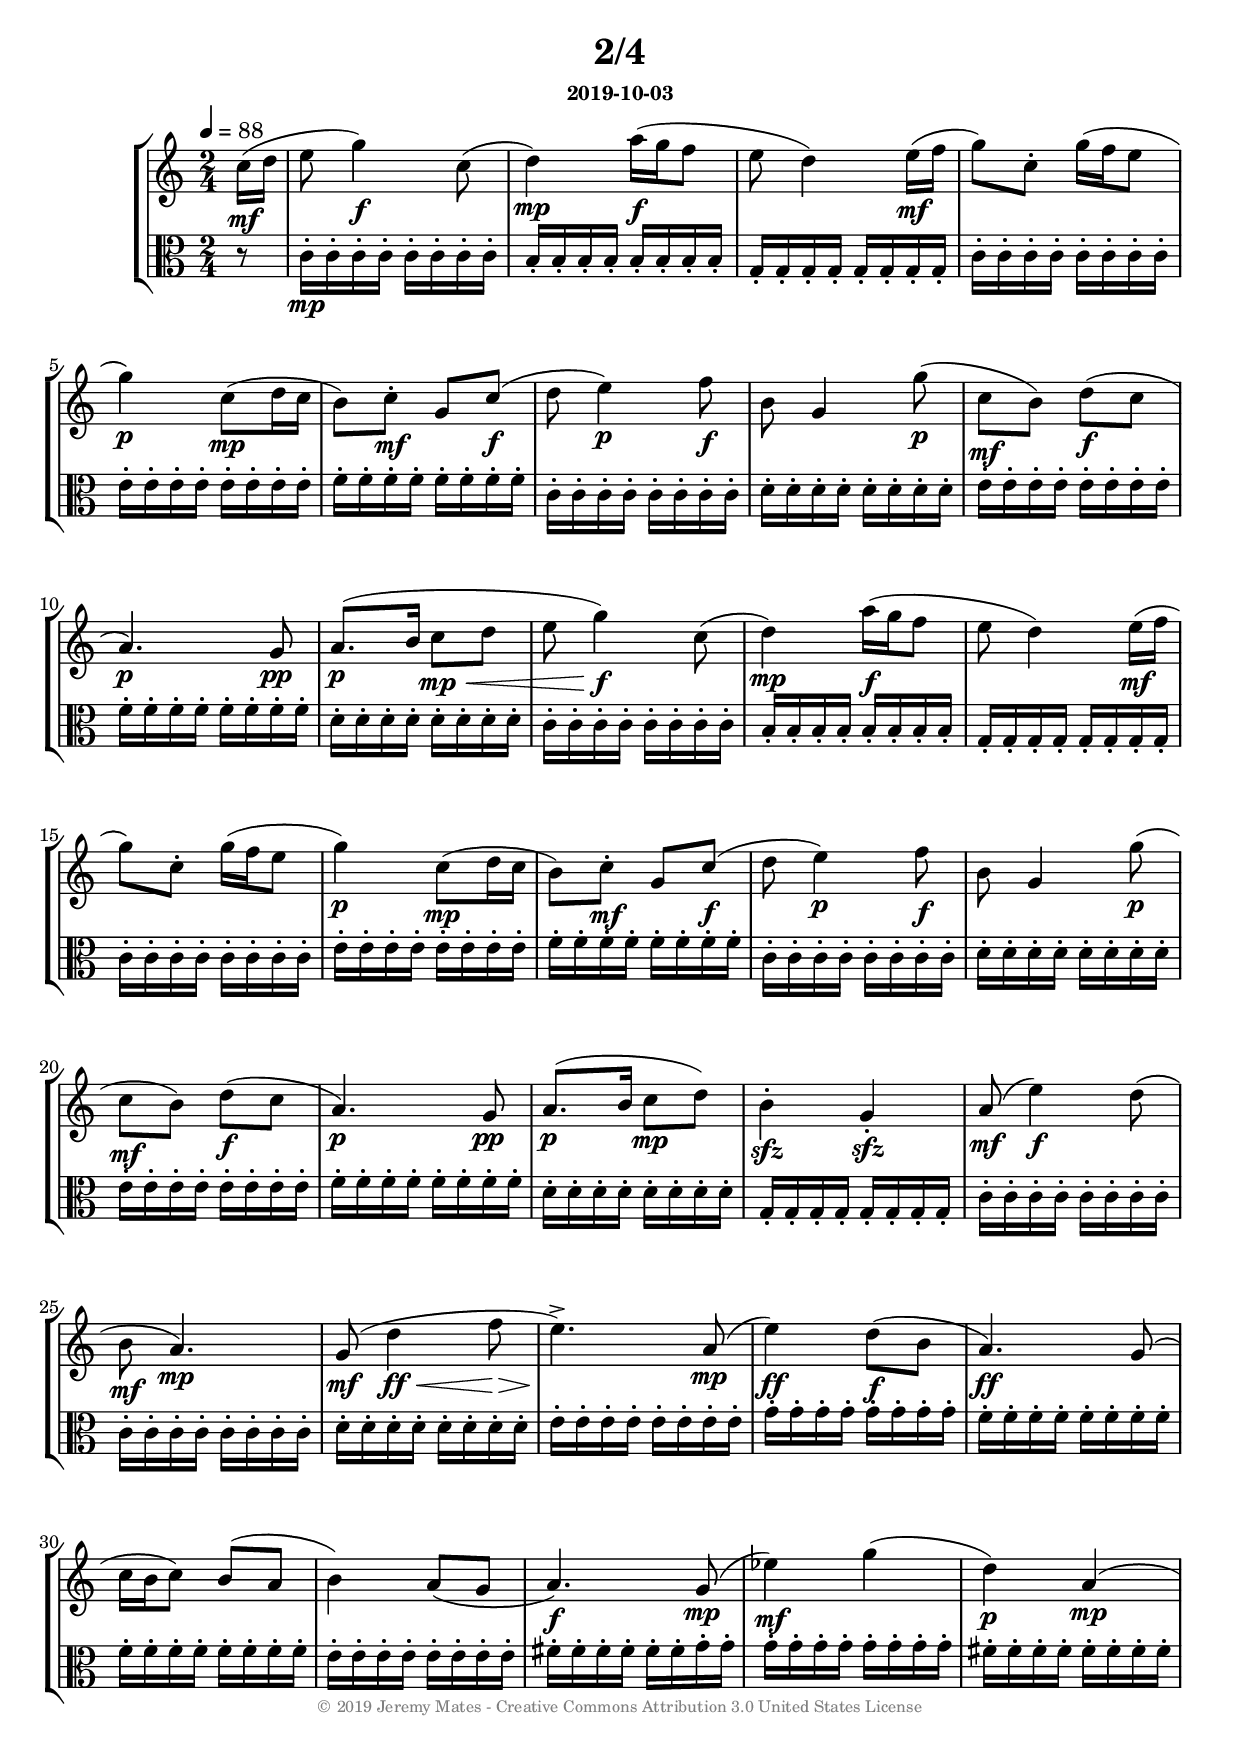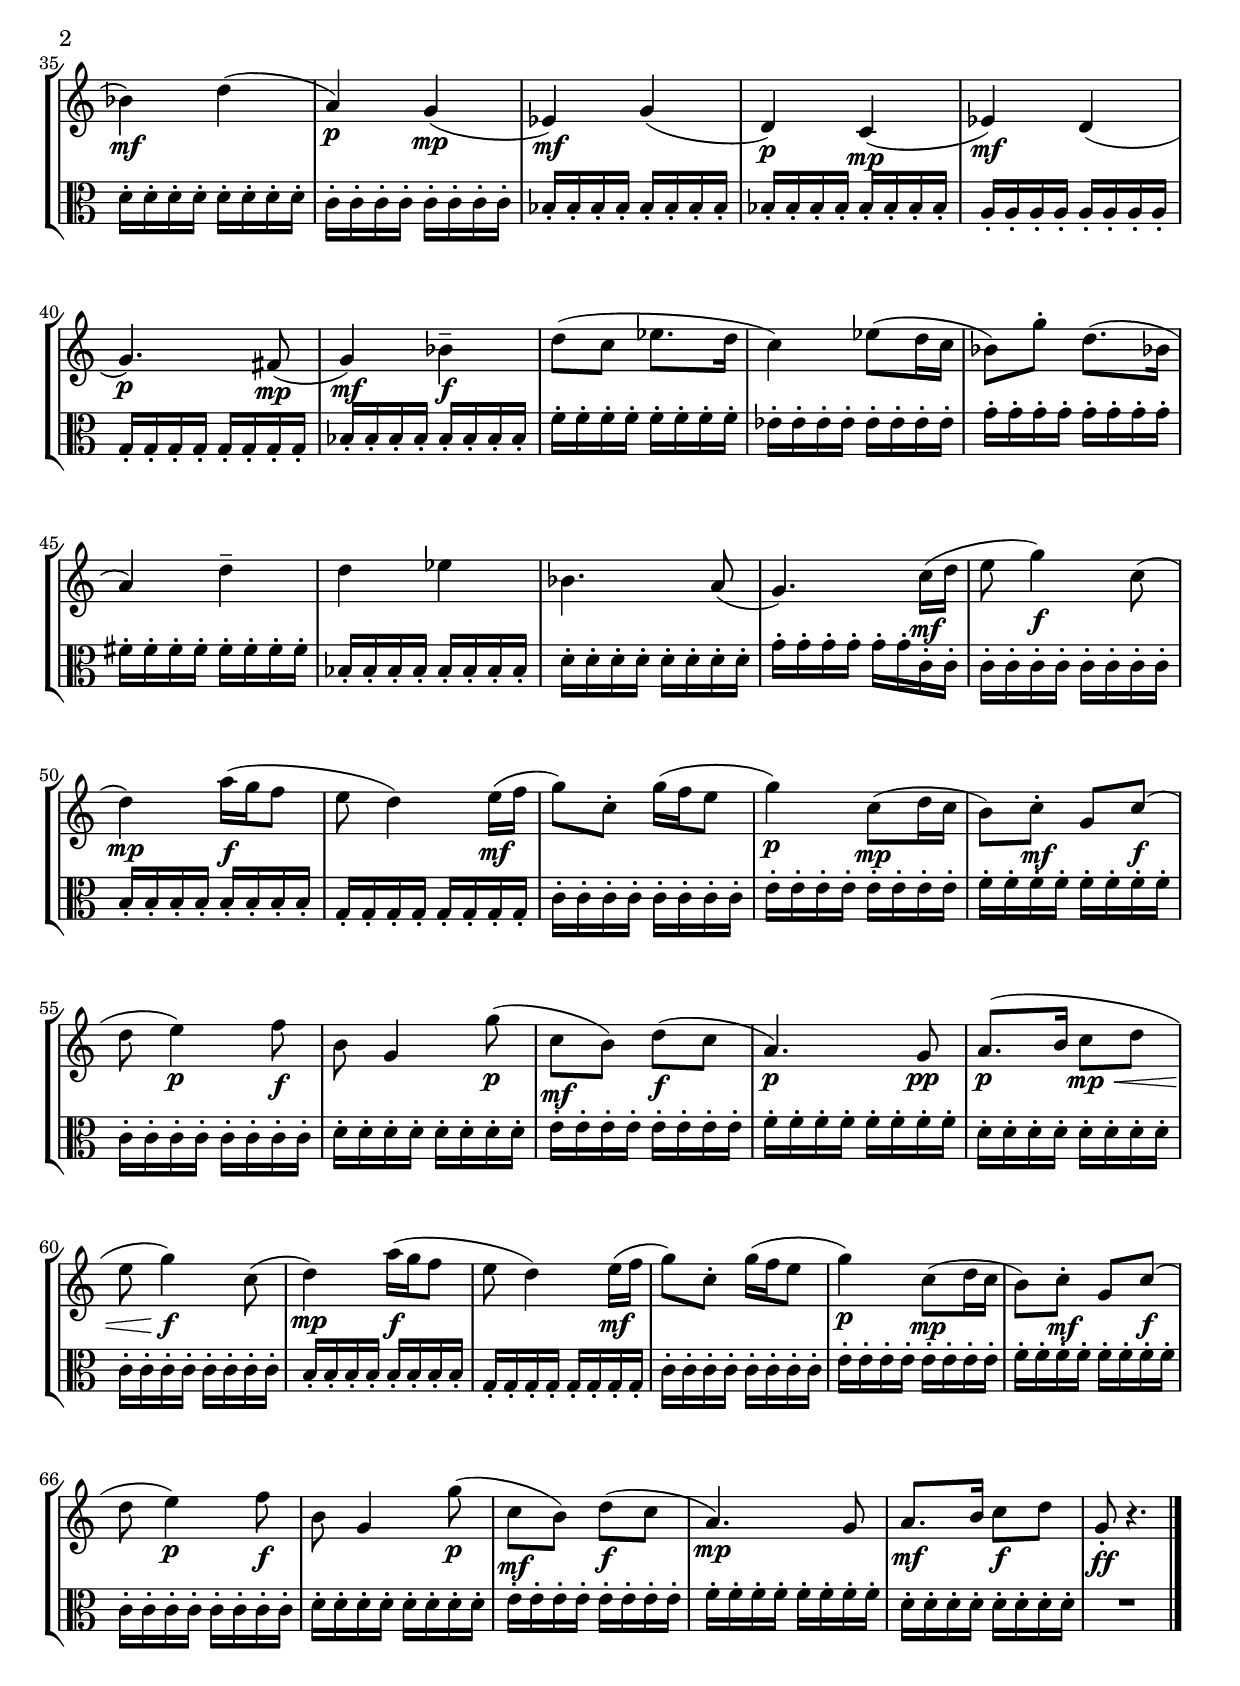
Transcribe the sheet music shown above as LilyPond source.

% LilyPond engraving system - http://www.lilypond.org/

\version "2.18.2"
\include "articulate.ly"

\header {
  title       = "2/4"
  subsubtitle = "2019-10-03"
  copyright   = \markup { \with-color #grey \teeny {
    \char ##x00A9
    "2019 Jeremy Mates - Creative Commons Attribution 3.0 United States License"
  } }
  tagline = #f
}

normtempo = { \tempo 4=88 }

keytempoetc = {
  \accidentalStyle "neo-modern"
  \time 2/4
  \normtempo
}

uppera = \relative c'' {
  \partial 8 c16(\mf d

  e8 g4\f) c,8(
  d4\mp) a'16(\f g f8
  e8 d4) e16(\mf f
  g8) c,-. g'16( f e8

  g4\p) c,8(\mp d16 c
  b8) c-.\mf g c(\f
  d8 e4)\p f8\f
  b,8 g4 g'8(\p

  c,8\mf b) d(\f c
  a4.)\p g8\pp
  a8.(\p b16 c8\mp\< d
  e8 g4\!\f) c,8(

  d4)\mp a'16(\f g f8
  e8 d4) e16(\mf f
  g8) c,-. g'16( f e8
  g4\p) c,8(\mp d16 c

  b8) c-.\mf g c(\f
  d8 e4)\p f8\f
  b,8 g4 g'8(\p
  c,8\mf b) d(\f c

  a4.)\p g8\pp
  a8.(\p b16 c8\mp d)
  b4-.\sfz g-.\sfz
  a8(\mf e'4)\f d8(

  b8\mf a4.)\mp
  g8(\mf d'4\ff\< f8\!\>
  e4.->\!) a,8(\mp
  e'4)\ff d8\f( b8

  a4.)\ff g8(
  c16 b c8) b( a
  b4) a8( g
  a4.)\f g8(\mp

  ees'4)\mf g(
  d4)\p a(\mp
  bes4)\mf d(
  a4)\p g(\mp

  ees4)\mf g(
  d4)\p c(\mp
  ees4)\mf d(
  g4.)\p fis8(\mp

  g4)\mf bes4--\f
  d8( c ees8. d16
  c4) ees8( d16 c
  bes8) g'-. d8.( bes16

  a4) d--
  d4 ees
  bes4. a8(
  g4.) c16(\mf d

  e8 g4\f) c,8(
  d4\mp) a'16(\f g f8
  e8 d4) e16(\mf f
  g8) c,-. g'16( f e8

  g4\p) c,8(\mp d16 c
  b8) c-.\mf g c(\f
  d8 e4)\p f8\f
  b,8 g4 g'8(\p

  c,8\mf b) d(\f c
  a4.)\p g8\pp
  a8.(\p b16 c8\mp\< d
  e8 g4\!\f) c,8(

  d4)\mp a'16(\f g f8
  e8 d4) e16(\mf f
  g8) c,-. g'16( f e8
  g4\p) c,8(\mp d16 c

  b8) c-.\mf g c(\f
  d8 e4)\p f8\f
  b,8 g4 g'8(\p
  c,8\mf b) d(\f c

  a4.)\mp g8
  a8.(\mf b16 c8\f d
  g,8-.\ff r4.
}

lowera = \relative c' {
  \clef alto
  \partial 8 r8

  c16-.\mp c-. c-. c-. c-. c-. c-. c-.
  b16-. b-. b-. b-. b-. b-. b-. b-.
  g16-. g-. g-. g-. g-. g-. g-. g-.
  c16-. c-. c-. c-. c-. c-. c-. c-.
 
  e16-. e-. e-. e-. e-. e-. e-. e-.
  f16-. f-. f-. f-. f-. f-. f-. f-.
  c16-. c-. c-. c-. c-. c-. c-. c-.
  d16-. d-. d-. d-. d-. d-. d-. d-.

  e16-. e-. e-. e-. e-. e-. e-. e-.
  f16-. f-. f-. f-. f-. f-. f-. f-.
  d16-. d-. d-. d-. d-. d-. d-. d-.
  c16-. c-. c-. c-. c-. c-. c-. c-.

  b16-. b-. b-. b-. b-. b-. b-. b-.
  g16-. g-. g-. g-. g-. g-. g-. g-.
  c16-. c-. c-. c-. c-. c-. c-. c-.
  e16-. e-. e-. e-. e-. e-. e-. e-.

  f16-. f-. f-. f-. f-. f-. f-. f-.
  c16-. c-. c-. c-. c-. c-. c-. c-.
  d16-. d-. d-. d-. d-. d-. d-. d-.
  e16-. e-. e-. e-. e-. e-. e-. e-.

  f16-. f-. f-. f-. f-. f-. f-. f-.
  d16-. d-. d-. d-. d-. d-. d-. d-.
  g,16-. g-. g-. g-. g-. g-. g-. g-.
  c16-. c-. c-. c-. c-. c-. c-. c-.

  c16-. c-. c-. c-. c-. c-. c-. c-.
  d16-. d-. d-. d-. d-. d-. d-. d-.
  e16-. e-. e-. e-. e-. e-. e-. e-.
  g16-. g-. g-. g-. g-. g-. g-. g-.

  f16-. f-. f-. f-. f-. f-. f-. f-.
  f16-. f-. f-. f-. f-. f-. f-. f-.
  e16-. e-. e-. e-. e-. e-. e-. e-.
  fis16-. fis-. fis-. fis-. fis-. fis-. g-. g-.

  g16-. g-. g-. g-. g-. g-. g-. g-.
  fis16-. fis-. fis-. fis-. fis-. fis-. fis-. fis-.
  d16-. d-. d-. d-. d-. d-. d-. d-.
  c16-. c-. c-. c-. c-. c-. c-. c-.

  bes16-. bes-. bes-. bes-. bes-. bes-. bes-. bes-.
  bes16-. bes-. bes-. bes-. bes-. bes-. bes-. bes-.
  a16-. a-. a-. a-. a-. a-. a-. a-.
  g16-. g-. g-. g-. g-. g-. g-. g-.

  bes16-. bes-. bes-. bes-. bes-. bes-. bes-. bes-.
  f'16-. f-. f-. f-. f-. f-. f-. f-.
  ees16-. ees-. ees-. ees-. ees-. ees-. ees-. ees-.
  g16-. g-. g-. g-. g-. g-. g-. g-.

  fis16-. fis-. fis-. fis-. fis-. fis-. fis-. fis-.
  bes,16-. bes-. bes-. bes-. bes-. bes-. bes-. bes-.
  d16-. d-. d-. d-. d-. d-. d-. d-.
  g16-. g-. g-. g-. g-. g-. c,-. c-.

  c16-. c-. c-. c-. c-. c-. c-. c-.
  b16-. b-. b-. b-. b-. b-. b-. b-.
  g16-. g-. g-. g-. g-. g-. g-. g-.
  c16-. c-. c-. c-. c-. c-. c-. c-.

  e16-. e-. e-. e-. e-. e-. e-. e-.
  f16-. f-. f-. f-. f-. f-. f-. f-.
  c16-. c-. c-. c-. c-. c-. c-. c-.
  d16-. d-. d-. d-. d-. d-. d-. d-.

  e16-. e-. e-. e-. e-. e-. e-. e-.
  f16-. f-. f-. f-. f-. f-. f-. f-.
  d16-. d-. d-. d-. d-. d-. d-. d-.
  c16-. c-. c-. c-. c-. c-. c-. c-.

  b16-. b-. b-. b-. b-. b-. b-. b-.
  g16-. g-. g-. g-. g-. g-. g-. g-.
  c16-. c-. c-. c-. c-. c-. c-. c-.
  e16-. e-. e-. e-. e-. e-. e-. e-.

  f16-. f-. f-. f-. f-. f-. f-. f-.
  c16-. c-. c-. c-. c-. c-. c-. c-.
  d16-. d-. d-. d-. d-. d-. d-. d-.
  e16-. e-. e-. e-. e-. e-. e-. e-.

  f16-. f-. f-. f-. f-. f-. f-. f-.
  d16-. d-. d-. d-. d-. d-. d-. d-.
  R2
}

midiupper = {
  \keytempoetc
  \uppera
} midilower = {
  \keytempoetc
  \lowera
}

scoreupper = {
  \keytempoetc
  \uppera
  \bar "|."
}
scorelower = {
  \keytempoetc
  \clef bass
  \lowera
  \bar "|."
}

themidi = {
  <<
    \new Staff = "upper" <<
      \set Staff.midiInstrument = #"electric bass (finger)"
      \midiupper
    >>
    \new Staff = "lower" <<
      \set Staff.midiInstrument = #"electric bass (pick)"
      \midilower
    >>
  >>
}

\book {
  \score {
    \new StaffGroup \with {
      \override StaffGrouper.staff-staff-spacing = #'(
                                (basic-distance . 0)
                                (padding . 0))
      } <<
      <<
        \new Staff = "upper" << \scoreupper >>
        \new Staff = "lower" << \scorelower >>
      >>
    >>
    \layout { }
  }
  \score {
    \new Staff = "midi" <<
      \set Score.midiChannelMapping = #'instrument
      \articulate { \themidi }
    >>
    \midi { }
  }
}
